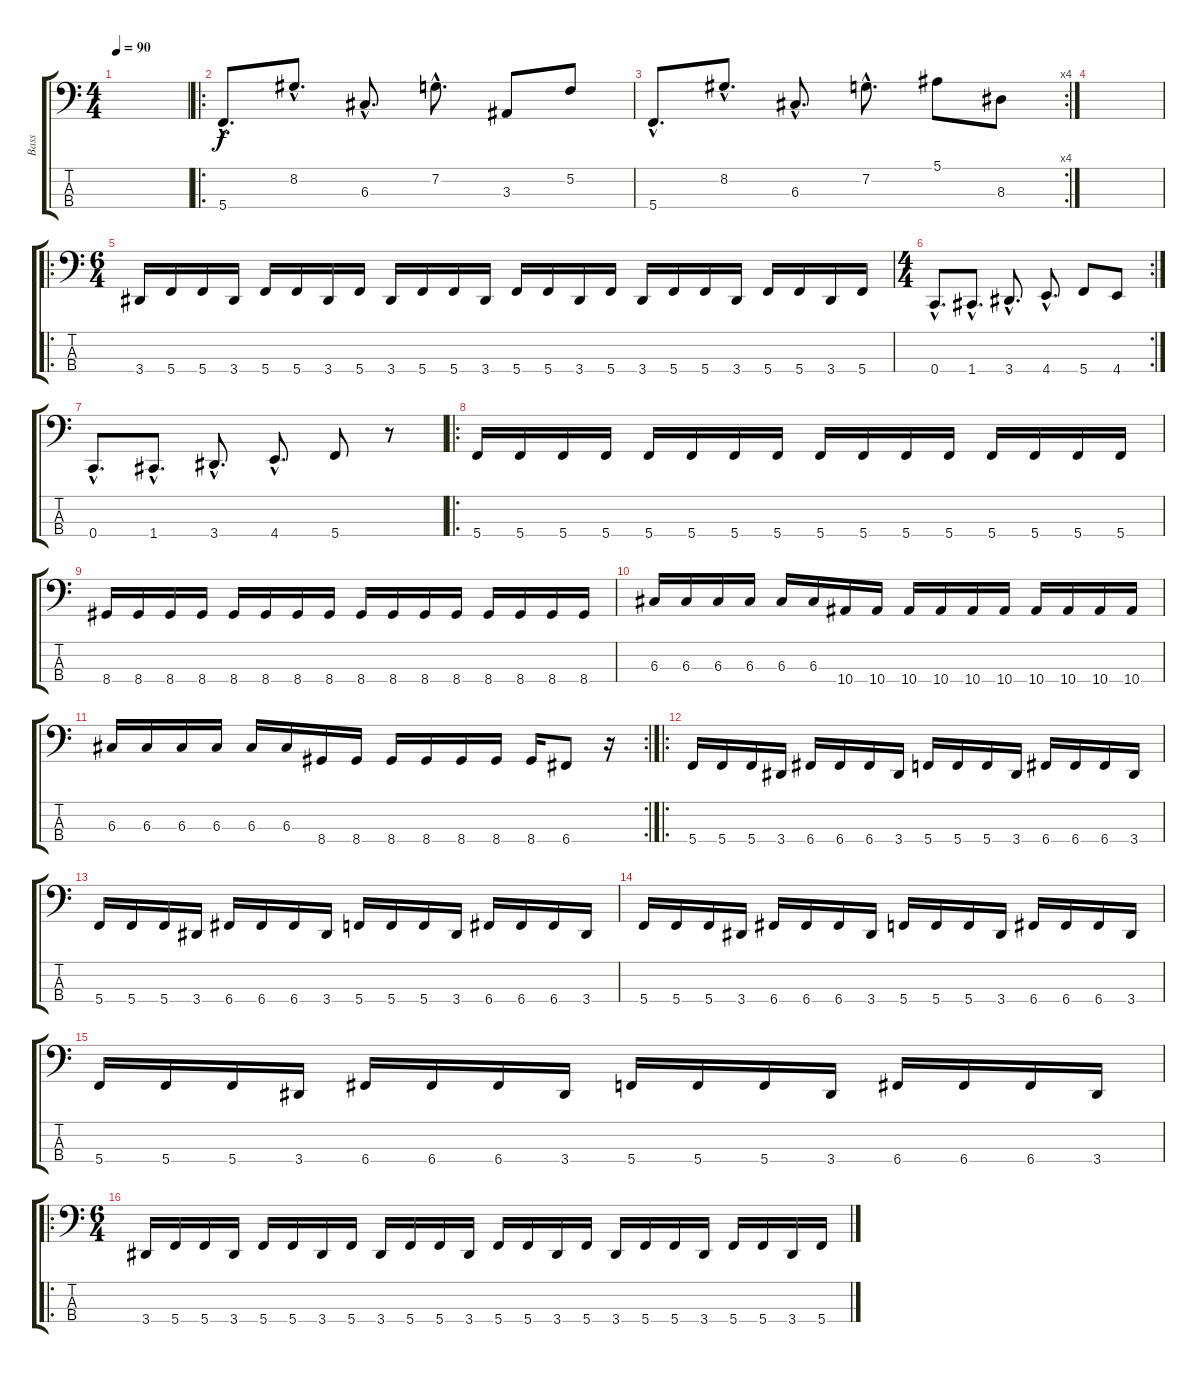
\track ("Bass" "Bass") {instrument electricbasspick}
\staff {score tabs}
\tuning (F2 C2 G1 C1) {hide}
\ts (4 4)
\tempo 90
\clef f4
\ks c
|
\ro
5.4{hac}.8{d} 8.2{hac}.8{d} 6.3{hac}.8{d} 7.2{hac}.8{d} 3.3.8 5.2.8 |
\rc 4
5.4{hac}.8{d} 8.2{hac}.8{d} 6.3{hac}.8{d} 7.2{hac}.8{d} 5.1.8 8.3.8 |
|
\ro
\ts (6 4)
3.4.16 5.4.16 5.4.16 3.4.16 5.4.16 5.4.16 3.4.16 5.4.16 3.4.16 5.4.16 5.4.16 3.4.16 5.4.16 5.4.16 3.4.16 5.4.16 3.4.16 5.4.16 5.4.16 3.4.16 5.4.16 5.4.16 3.4.16 5.4.16 |
\rc 2
\ts (4 4)
0.4{hac}.8{d} 1.4{hac}.8{d} 3.4{hac}.8{d} 4.4{hac}.8{d} 5.4.8 4.4.8 |
0.4{hac}.8{d} 1.4{hac}.8{d} 3.4{hac}.8{d} 4.4{hac}.8{d} 5.4.8 r.8 |
\ro
5.4.16 5.4.16 5.4.16 5.4.16 5.4.16 5.4.16 5.4.16 5.4.16 5.4.16 5.4.16 5.4.16 5.4.16 5.4.16 5.4.16 5.4.16 5.4.16 |
8.4.16 8.4.16 8.4.16 8.4.16 8.4.16 8.4.16 8.4.16 8.4.16 8.4.16 8.4.16 8.4.16 8.4.16 8.4.16 8.4.16 8.4.16 8.4.16 |
6.3.16 6.3.16 6.3.16 6.3.16 6.3.16 6.3.16 10.4.16 10.4.16 10.4.16 10.4.16 10.4.16 10.4.16 10.4.16 10.4.16 10.4.16 10.4.16 |
\rc 2
6.3.16 6.3.16 6.3.16 6.3.16 6.3.16 6.3.16 8.4.16 8.4.16 8.4.16 8.4.16 8.4.16 8.4.16 8.4.16 6.4.8 r.16 |
\ro
5.4.16 5.4.16 5.4.16 3.4.16 6.4.16 6.4.16 6.4.16 3.4.16 5.4.16 5.4.16 5.4.16 3.4.16 6.4.16 6.4.16 6.4.16 3.4.16 |
5.4.16 5.4.16 5.4.16 3.4.16 6.4.16 6.4.16 6.4.16 3.4.16 5.4.16 5.4.16 5.4.16 3.4.16 6.4.16 6.4.16 6.4.16 3.4.16 |
5.4.16 5.4.16 5.4.16 3.4.16 6.4.16 6.4.16 6.4.16 3.4.16 5.4.16 5.4.16 5.4.16 3.4.16 6.4.16 6.4.16 6.4.16 3.4.16 |
5.4.16 5.4.16 5.4.16 3.4.16 6.4.16 6.4.16 6.4.16 3.4.16 5.4.16 5.4.16 5.4.16 3.4.16 6.4.16 6.4.16 6.4.16 3.4.16 |
\ro
\ts (6 4)
3.4.16 5.4.16 5.4.16 3.4.16 5.4.16 5.4.16 3.4.16 5.4.16 3.4.16 5.4.16 5.4.16 3.4.16 5.4.16 5.4.16 3.4.16 5.4.16 3.4.16 5.4.16 5.4.16 3.4.16 5.4.16 5.4.16 3.4.16 5.4.16
